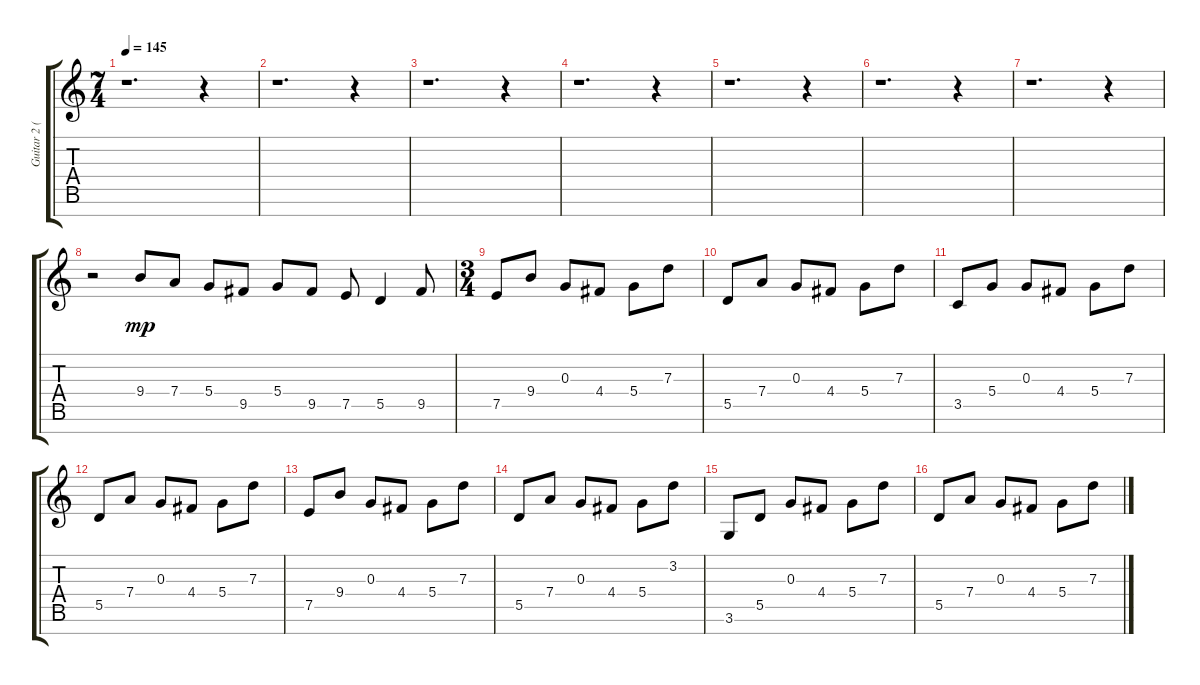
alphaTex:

\track ("Guitar 2 (OD)" "Guitar 2 (") {instrument distortionguitar}
\staff {score tabs}
\tuning (E4 B3 G3 D3 A2 E2 B1) {hide}
\ts (7 4)
\tempo 145
\clef g2
\ks c
r.1{d dy mp} r.4 |
r.1{d} r.4 |
r.1{d} r.4 |
r.1{d} r.4 |
r.1{d} r.4 |
r.1{d} r.4 |
r.1{d} r.4 |
r.2 9.4.8 7.4.8 5.4.8 9.5.8 5.4.8 9.5.8 7.5.8 5.5.4 9.5.8 |
\ts (3 4)
7.5.8 9.4.8 0.3.8 4.4.8 5.4.8 7.3.8 |
5.5.8 7.4.8 0.3.8 4.4.8 5.4.8 7.3.8 |
3.5.8 5.4.8 0.3.8 4.4.8 5.4.8 7.3.8 |
5.5.8 7.4.8 0.3.8 4.4.8 5.4.8 7.3.8 |
7.5.8 9.4.8 0.3.8 4.4.8 5.4.8 7.3.8 |
5.5.8 7.4.8 0.3.8 4.4.8 5.4.8 3.2.8 |
3.6.8 5.5.8 0.3.8 4.4.8 5.4.8 7.3.8 |
5.5.8 7.4.8 0.3.8 4.4.8 5.4.8 7.3.8
